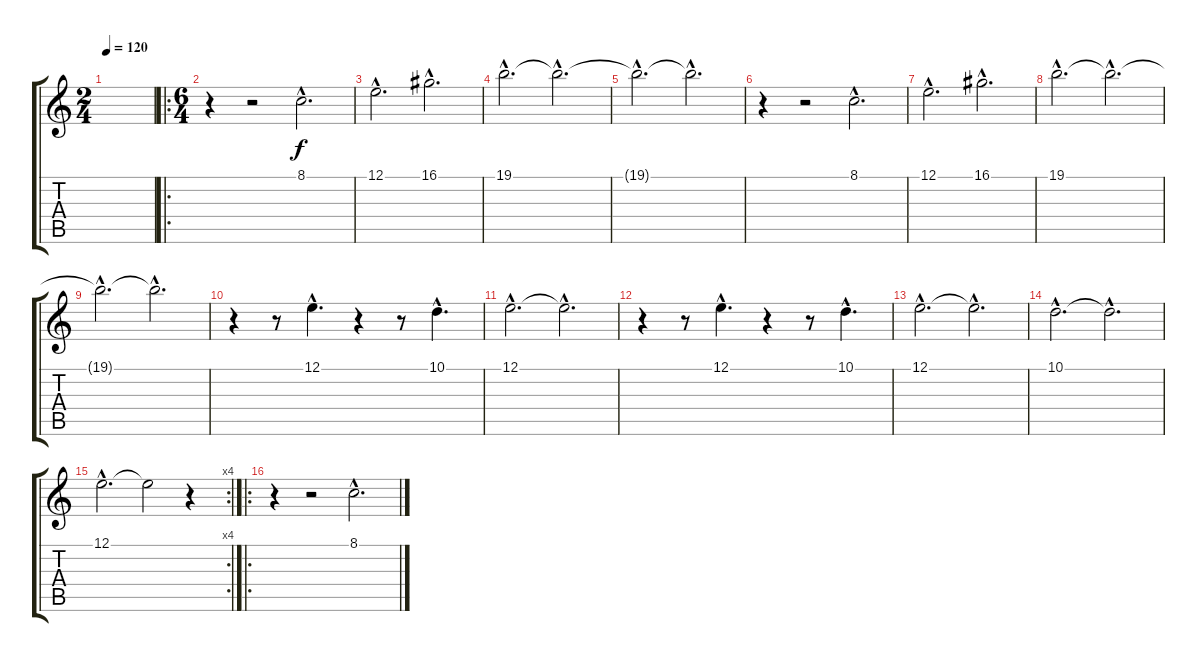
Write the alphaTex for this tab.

\track "" {instrument stringensemble1}
\staff {score tabs}
\tuning (E4 B3 G3 D3 A2 E2) {hide}
\ts (2 4)
\tempo 120
\clef g2
\ks c
|
\ro
\ts (6 4)
r.4 r.2 8.1{hac}.2{d} |
12.1{hac}.2{d} 16.1{hac}.2{d} |
19.1{hac}.2{d} 19.1{hac t}.2{d} |
19.1{hac t}.2{d} 19.1{hac t}.2{d} |
r.4 r.2 8.1{hac}.2{d} |
12.1{hac}.2{d} 16.1{hac}.2{d} |
19.1{hac}.2{d} 19.1{hac t}.2{d} |
19.1{hac t}.2{d} 19.1{hac t}.2{d} |
r.4 r.8 12.1{hac}.4{d} r.4 r.8 10.1{hac}.4{d} |
12.1{hac}.2{d} 12.1{hac t}.2{d} |
r.4 r.8 12.1{hac}.4{d} r.4 r.8 10.1{hac}.4{d} |
12.1{hac}.2{d} 12.1{hac t}.2{d} |
10.1{hac}.2{d} 10.1{hac t}.2{d} |
\rc 4
12.1{hac}.2{d} 12.1{t}.2 r.4 |
\ro
r.4{volume 0} r.2 8.1{hac}.2{d}
